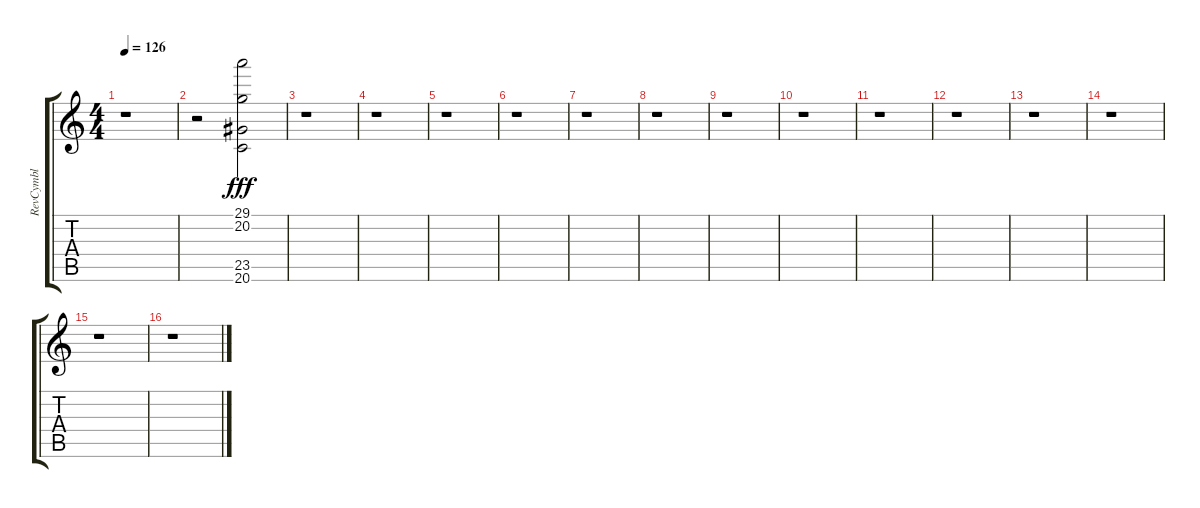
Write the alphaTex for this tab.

\track ("RevCymbl" "RevCymbl") {instrument reversecymbal}
\staff {score tabs}
\tuning (E4 B3 G3 D3 A2 E2) {hide}
\ts (4 4)
\tempo 126
\clef g2
\ks c
r.1{dy ff} |
r.2 (29.1 20.2 23.5 20.6).2{dy fff} |
r.1 |
r.1 |
r.1 |
r.1 |
r.1 |
r.1 |
r.1 |
r.1 |
r.1 |
r.1 |
r.1 |
r.1 |
r.1 |
r.1
